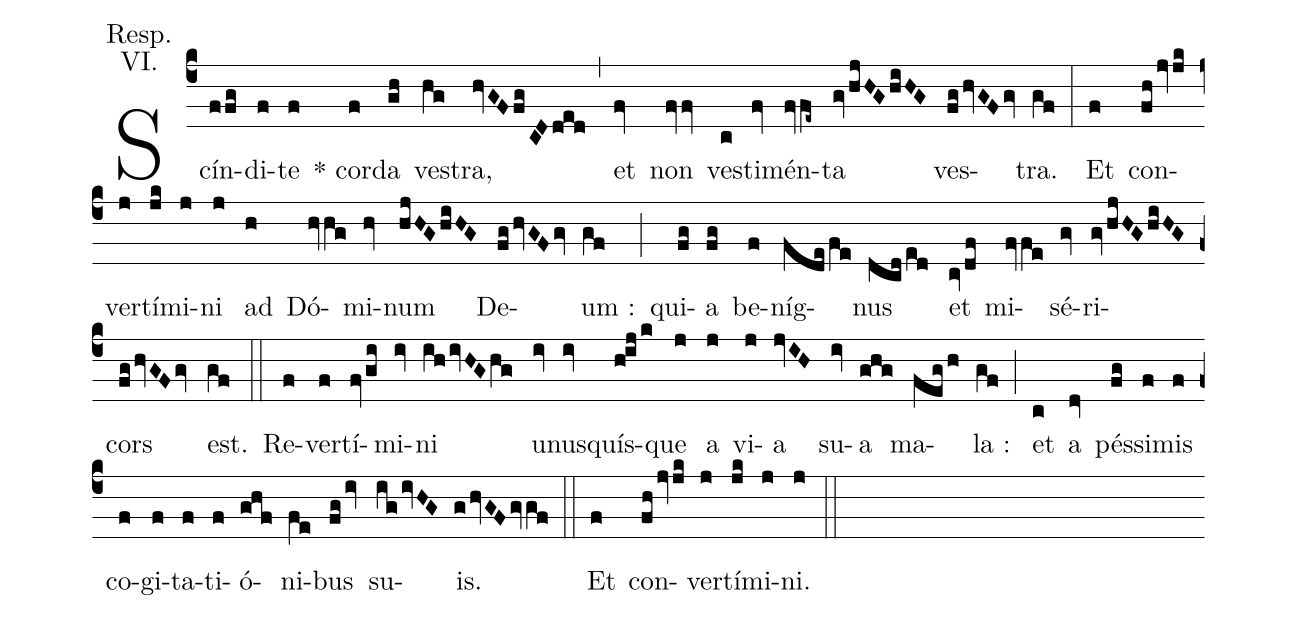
annotation: Resp.;
annotation: VI.;
%%
(c4) Scín(ffg)di(f)te(f) * cor(f)da(gh) ves(hg)tra,(hvGFfgCDded) (,)
et(fv) non(fvfv) ves(c)ti(fv)mén(fvfe~)ta(gvhjHGhiHG) ves(fghvGFgv)tra.(gf) (:)
Et(f) con(fhjvjk)ver(j)tí(jk)mi(j)ni(j) ad(h) Dó(hvhg)mi(hv)num(hjHGhiHG) De(fghvGFgv)um :(gf) (;)
qui(fg)a(fg) be(f)níg(fdefe)nus(dcded) et(cvdf) mi(fvfe)sé(gv)ri(gvhjHGhiHG)cors(fghvGFgv) est.(gf) (::)
Re(f)ver(f)tí(fvgi)mi(iv)ni(ihivHGhg) u(iv)nus(iv)quís(hijk)que(j) a(j) vi(j)a(jvIH) su(iv)a(ghg) ma(fegh)la :(gf) (;)
et(c) a(dv) pés(fg)si(f)mis(f) co(f)gi(f)ta(f)ti(f)ó(ghf)ni(fe)bus(fgiv) su(igivHG)is.(ghvGFgvgf) (::)
Et(f) con(fhjvjk)ver(j)tí(jk)mi(j)ni.(j) (::)
